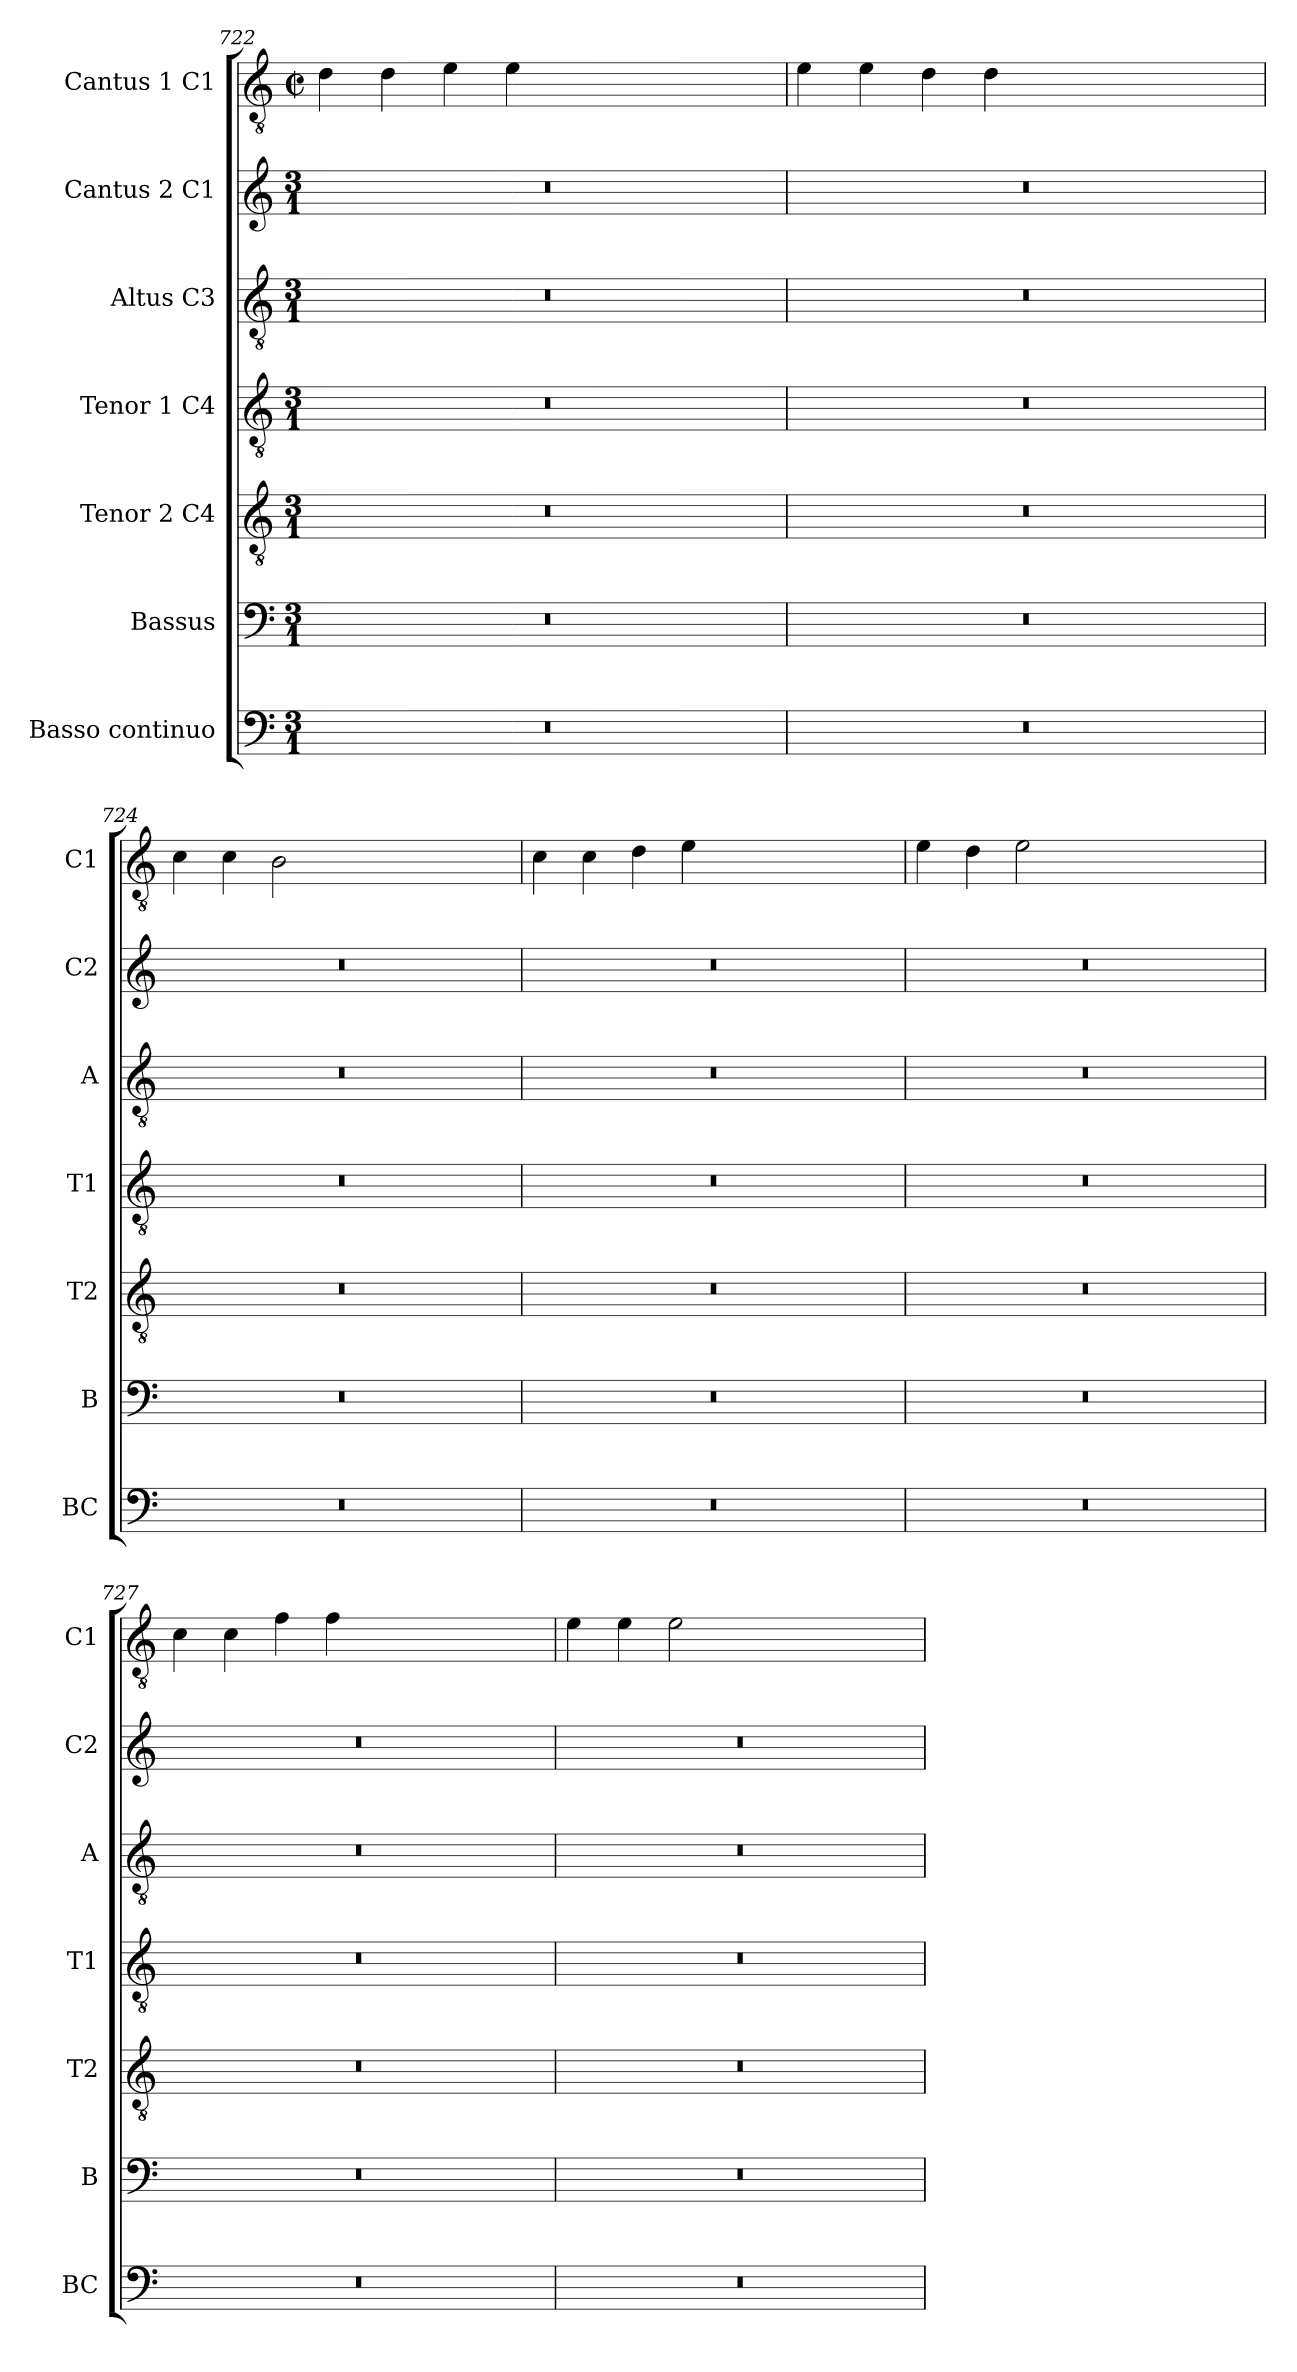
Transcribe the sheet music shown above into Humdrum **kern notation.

**kern	**kern	**kern	**kern	**kern	**kern	**kern
*part7	*part6	*part5	*part4	*part3	*part2	*part1
*staff7	*staff6	*staff5	*staff4	*staff3	*staff2	*staff1
*I"Basso continuo	*I"Bassus	*I"Tenor 2 C4	*I"Tenor 1 C4	*I"Altus C3	*I"Cantus 2 C1	*I"Cantus 1 C1
*I'BC	*I'B	*I'T2	*I'T1	*I'A	*I'C2	*I'C1
*clefF4	*clefF4	*clefGv2	*clefGv2	*clefGv2	*clefG2	*clefGv2
*ITrd7c12	*	*	*	*	*	*
*k[]	*k[]	*k[]	*k[]	*k[]	*k[]	*k[]
*C:	*C:	*C:	*C:	*C:	*C:	*C:
*M3/1	*M3/1	*M3/1	*M3/1	*M3/1	*M3/1	*M2/2
*	*	*	*	*	*	*met(c|)
=722	=722	=722	=722	=722	=722	=722
0.r	0.r	0.r	0.r	0.r	0.r	4d\
.	.	.	.	.	.	4d\
.	.	.	.	.	.	4e\
.	.	.	.	.	.	4e\
.	.	.	.	.	.	0ryy
!!LO:LB:g=z
=723	=723	=723	=723	=723	=723	=723
0.r	0.r	0.r	0.r	0.r	0.r	4e\
.	.	.	.	.	.	4e\
.	.	.	.	.	.	4d\
.	.	.	.	.	.	4d\
.	.	.	.	.	.	0ryy
=724	=724	=724	=724	=724	=724	=724
0.r	0.r	0.r	0.r	0.r	0.r	4c\
.	.	.	.	.	.	4c\
.	.	.	.	.	.	2B\
.	.	.	.	.	.	0ryy
=725	=725	=725	=725	=725	=725	=725
0.r	0.r	0.r	0.r	0.r	0.r	4c\
.	.	.	.	.	.	4c\
.	.	.	.	.	.	4d\
.	.	.	.	.	.	4e\
.	.	.	.	.	.	0ryy
=726	=726	=726	=726	=726	=726	=726
0.r	0.r	0.r	0.r	0.r	0.r	4e\
.	.	.	.	.	.	4d\
.	.	.	.	.	.	2e\
.	.	.	.	.	.	0ryy
=727	=727	=727	=727	=727	=727	=727
0.r	0.r	0.r	0.r	0.r	0.r	4c\
.	.	.	.	.	.	4c\
.	.	.	.	.	.	4f\
.	.	.	.	.	.	4f\
.	.	.	.	.	.	0ryy
=728	=728	=728	=728	=728	=728	=728
0.r	0.r	0.r	0.r	0.r	0.r	4e\
.	.	.	.	.	.	4e\
.	.	.	.	.	.	2e\
.	.	.	.	.	.	0ryy
=	=	=	=	=	=	=
*-	*-	*-	*-	*-	*-	*-
